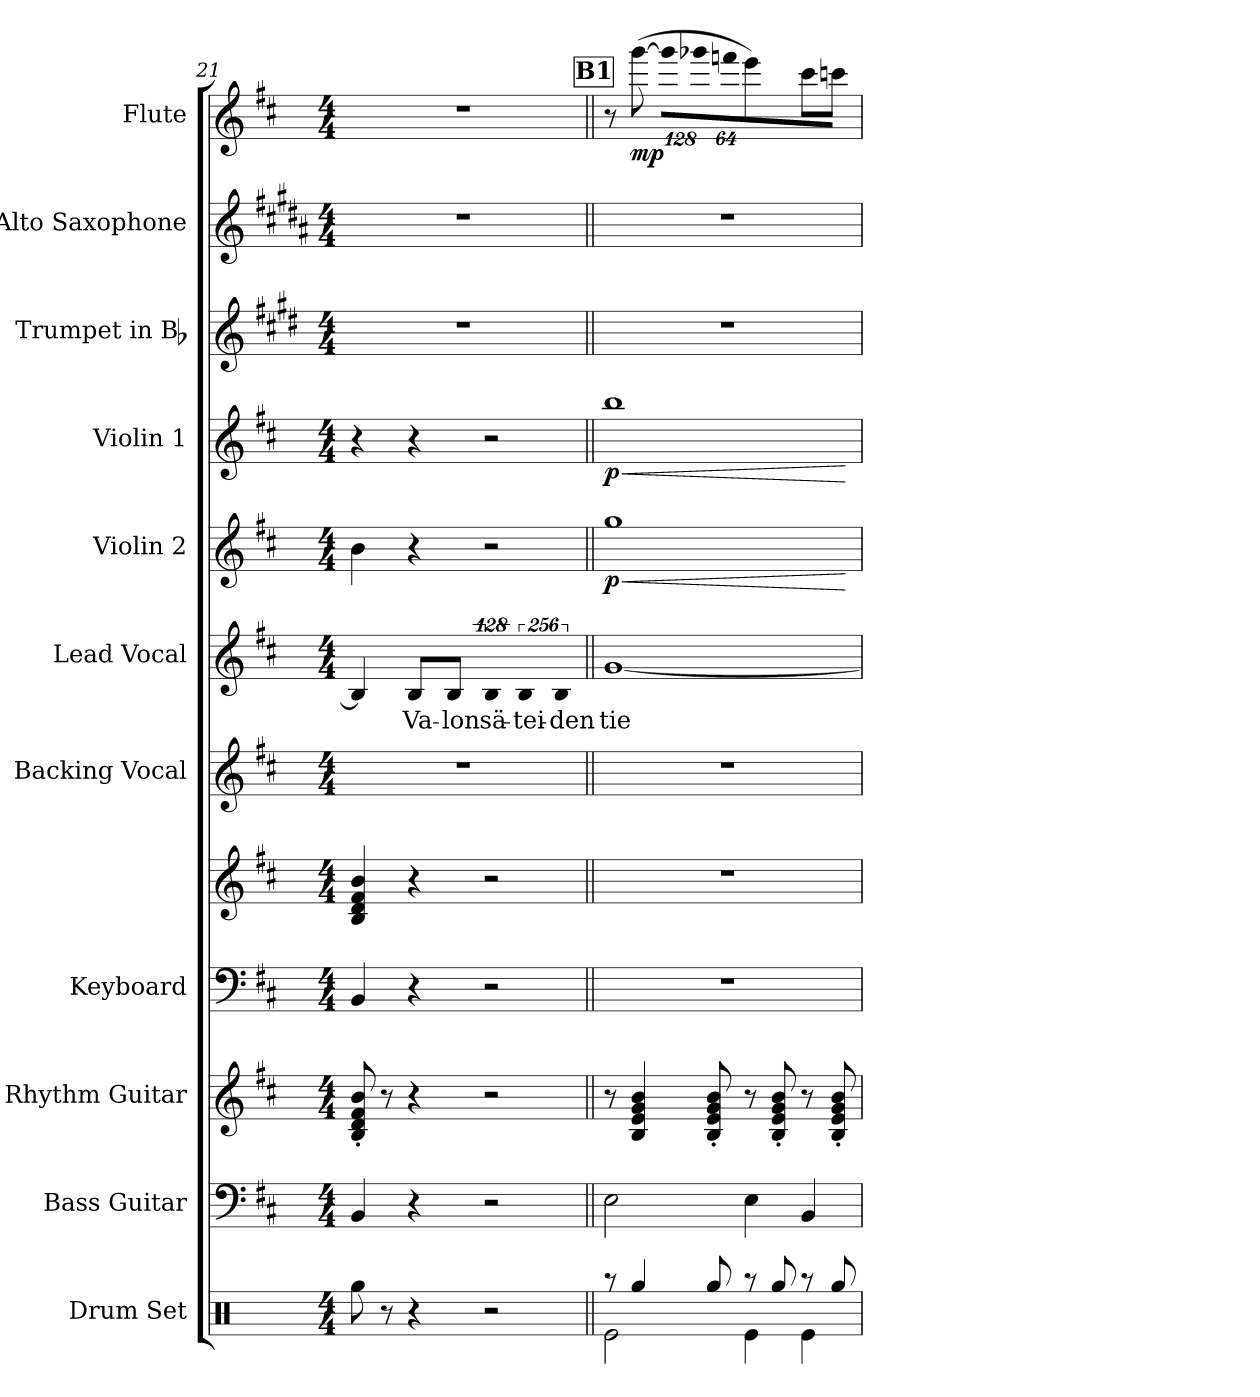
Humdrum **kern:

**kern	**kern	**kern	**kern	**kern	**kern	**kern	**text	**kern	**dynam	**kern	**dynam	**kern	**kern	**kern	**dynam
*part11	*part10	*part9	*part8	*part8	*part7	*part6	*part6	*part5	*part5	*part4	*part4	*part3	*part2	*part1	*part1
*staff12	*staff11	*staff10	*staff9	*staff8	*staff7	*staff6	*staff6	*staff5	*staff5	*staff4	*staff4	*staff3	*staff2	*staff1	*staff1
*I"Drum Set	*I"Bass Guitar	*I"Rhythm Guitar	*I"Keyboard	*	*I"Backing Vocal	*I"Lead Vocal	*	*I"Violin 2	*	*I"Violin 1	*	*I"Trumpet in Bb	*I"Alto Saxophone	*I"Flute	*
*I'Dr.	*I'Bass	*I'Rhy.	*I'Kbd.	*	*	*	*	*I'Vln. 2	*	*I'Vln. 1	*	*I'Tpt.	*I'Alto Sax.	*I'Fl.	*
*clefX	*clefF4	*clefG2	*clefF4	*clefG2	*clefG2	*clefG2	*	*clefG2	*	*clefG2	*	*clefG2	*clefG2	*clefG2	*
*	*ITrd7c12	*ITrd7c12	*	*	*	*	*	*	*	*	*	*ITrd1c2	*ITrd5c9	*	*
*k[]	*k[f#c#]	*k[f#c#]	*k[f#c#]	*k[f#c#]	*k[f#c#]	*k[f#c#]	*	*k[f#c#]	*	*k[f#c#]	*	*k[f#c#]	*k[f#c#]	*k[f#c#]	*
*C:	*b:	*b:	*b:	*b:	*b:	*b:	*	*b:	*	*b:	*	*b:	*b:	*b:	*
*M4/4	*M4/4	*M4/4	*M4/4	*M4/4	*M4/4	*M4/4	*	*M4/4	*	*M4/4	*	*M4/4	*M4/4	*M4/4	*
=21	=21	=21	=21	=21	=21	=21	=21	=21	=21	=21	=21	=21	=21	=21	=21
8Rggi\	4BBBi/	8BBi/' 8Di' 8F#i' 8Bi'	4BBi/	4Bi/ 4di 4f#i 4bi	1r	4Bi/]	.	4bi\	.	4r	.	1r	1r	1r	.
8r	.	8r	.	.	.	.	.	.	.	.	.	.	.	.	.
!	!	!	!	!	!	!	!LO:LY:b:color=#000000	!	!	!	!	!	!	!	!
4r	4r	4r	4r	4r	.	8Bi/L	Va-	4r	.	4r	.	.	.	.	.
!	!	!	!	!	!	!	!LO:LY:b:color=#000000	!	!	!	!	!	!	!	!
.	.	.	.	.	.	8Bi/J	-lon	.	.	.	.	.	.	.	.
!	!	!	!	!	!	!LO:N:vis=4	!	!	!	!	!	!	!	!	!
!	!	!	!	!	!	!	!LO:LY:b:color=#000000	!	!	!	!	!	!	!	!
2r	2r	2r	2r	2r	.	512%85Bi/	sä-	2r	.	2r	.	.	.	.	.
!	!	!	!	!	!	!LO:N:vis=4	!	!	!	!	!	!	!	!	!
!	!	!	!	!	!	!	!LO:LY:b:color=#000000	!	!	!	!	!	!	!	!
.	.	.	.	.	.	1024%171Bi/	-tei-	.	.	.	.	.	.	.	.
!	!	!	!	!	!	!LO:N:vis=4	!	!	!	!	!	!	!	!	!
!	!	!	!	!	!	!	!LO:LY:b:color=#000000	!	!	!	!	!	!	!	!
.	.	.	.	.	.	1024%171Bi/	-den	.	.	.	.	.	.	.	.
!!LO:REH:place=s1:B:color=#000000:enc=box:fs=15.4134:t=B1
=22||	=22||	=22||	=22||	=22||	=22||	=22||	=22||	=22||	=22||	=22||	=22||	=22||	=22||	=22||	=22||
*^	*	*	*	*	*	*	*	*	*	*	*	*	*	*	*
!	!	!	!	!	!	!	!	!LO:LY:b:color=#000000	!	!LO:HP:b	!	!LO:HP:b	!	!	!	!
8r	2Rei\	2EEi\	8r	1r	1r	1r	[<1gi	tie	1ggi	< p	1bbi	< p	1r	1r	8r	.
4Rggi/	.	.	4BBi/ 4Ei 4Gi 4Bi	.	.	.	.	.	.	.	.	.	.	.	([>8gggi\	mp
*	*	*	*	*	*	*	*	*	*	*	*	*	*	*	*Xbrackettup	*
!	!	!	!	!	!	!	!	!	!	!	!	!	!	!	!LO:N:vis=8	!
.	.	.	.	.	.	.	.	.	.	.	.	.	.	.	1024%85gggi\L]	.
!	!	!	!	!	!	!	!	!	!	!	!	!	!	!	!LO:N:vis=8	!
.	.	.	.	.	.	.	.	.	.	.	.	.	.	.	1024%85ggg-Xi\	.
8Rggi/	.	.	8BBi/' 8Ei' 8Gi' 8Bi'	.	.	.	.	.	.	.	.	.	.	.	.	.
!	!	!	!	!	!	!	!	!	!	!	!	!	!	!	!LO:N:vis=8	!
.	.	.	.	.	.	.	.	.	.	.	.	.	.	.	512%43fffni\J	.
8r	4Rei\	4EEi\	8r	.	.	.	.	.	.	.	.	.	.	.	4eeei\)	.
8Rggi/	.	.	8BBi/' 8Ei' 8Gi' 8Bi'	.	.	.	.	.	.	.	.	.	.	.	.	.
8r	4Rei\	4BBBi/	8r	.	.	.	.	.	.	.	.	.	.	.	8ccc#i\L	.
8Rggi/	.	.	8BBi/' 8Ei' 8Gi' 8Bi'	.	.	.	.	.	.	.	.	.	.	.	8cccni\J	.
*v	*v	*	*	*	*	*	*	*	*	*	*	*	*	*	*	*
.	.	.	.	.	.	.	.	.	[	.	[	.	.	.	.
=	=	=	=	=	=	=	=	=	=	=	=	=	=	=	=
*-	*-	*-	*-	*-	*-	*-	*-	*-	*-	*-	*-	*-	*-	*-	*-
